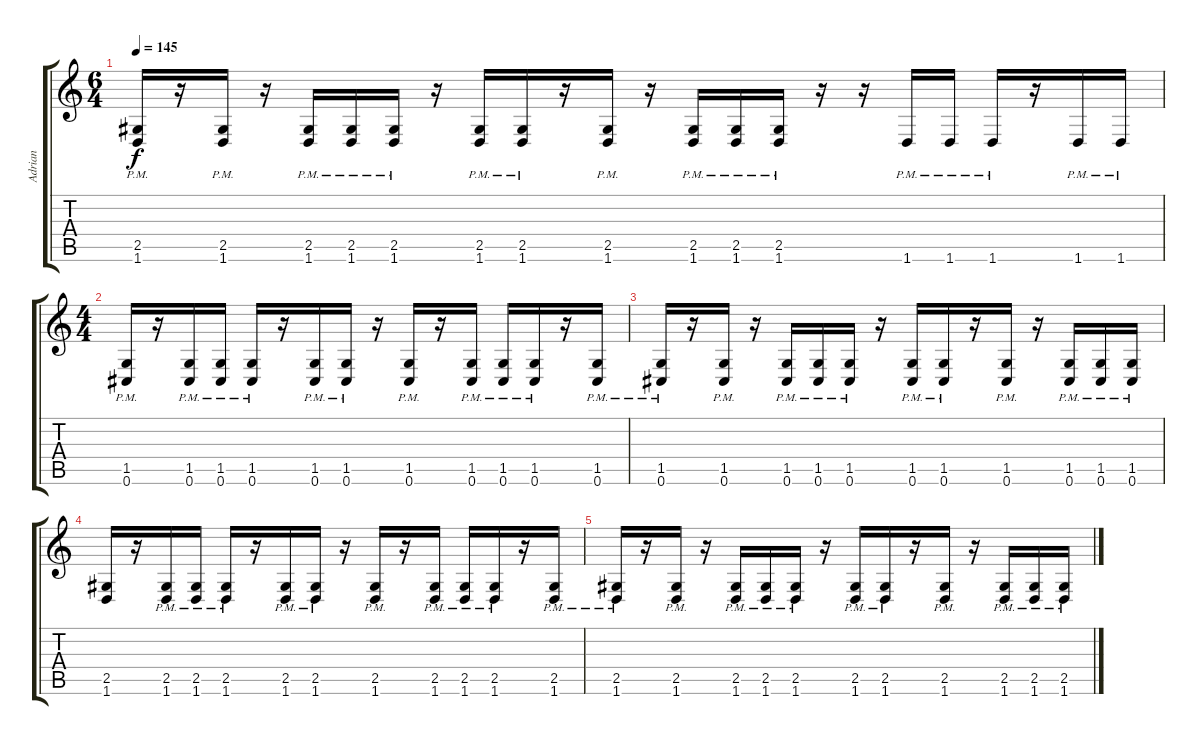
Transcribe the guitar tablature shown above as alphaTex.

\track ("Adrian" "Adrian") {instrument distortionguitar}
\staff {score tabs}
\tuning (Db4 Ab3 E3 B2 Gb2 Db2) {hide}
\ts (6 4)
\tempo 145
\clef g2
\ks c
(2.5 1.6{pm}).16{dy f} r.16 (2.5 1.6{pm}).16 r.16 (2.5 1.6{pm}).16 (2.5 1.6{pm}).16 (2.5 1.6{pm}).16 r.16 (2.5 1.6{pm}).16 (2.5 1.6{pm}).16 r.16 (2.5 1.6{pm}).16 r.16 (2.5 1.6{pm}).16 (2.5 1.6{pm}).16 (2.5 1.6{pm}).16 r.16 r.16 1.6{pm}.16 1.6{pm}.16 1.6{pm}.16 r.16 1.6{pm}.16 1.6{pm}.16 |
\ts (4 4)
(1.5 0.6{pm}).16 r.16 (1.5 0.6{pm}).16 (1.5 0.6{pm}).16 (1.5 0.6{pm}).16 r.16 (1.5 0.6{pm}).16 (1.5 0.6{pm}).16 r.16 (1.5 0.6{pm}).16 r.16 (1.5 0.6{pm}).16 (1.5 0.6{pm}).16 (1.5 0.6{pm}).16 r.16 (1.5 0.6{pm}).16 |
(1.5 0.6{pm}).16 r.16 (1.5 0.6{pm}).16 r.16 (1.5 0.6{pm}).16 (1.5 0.6{pm}).16 (1.5 0.6{pm}).16 r.16 (1.5 0.6{pm}).16 (1.5 0.6{pm}).16 r.16 (1.5 0.6{pm}).16 r.16 (1.5 0.6{pm}).16 (1.5 0.6{pm}).16 (1.5 0.6{pm}).16 |
(2.5 1.6).16 r.16 (2.5 1.6{pm}).16 (2.5 1.6{pm}).16 (2.5 1.6{pm}).16 r.16 (2.5 1.6{pm}).16 (2.5 1.6{pm}).16 r.16 (2.5 1.6{pm}).16 r.16 (2.5 1.6{pm}).16 (2.5 1.6{pm}).16 (2.5 1.6{pm}).16 r.16 (2.5 1.6{pm}).16 |
(2.5 1.6{pm}).16 r.16 (2.5 1.6{pm}).16 r.16 (2.5 1.6{pm}).16 (2.5 1.6{pm}).16 (2.5 1.6{pm}).16 r.16 (2.5 1.6{pm}).16 (2.5 1.6{pm}).16 r.16 (2.5 1.6{pm}).16 r.16 (2.5 1.6{pm}).16 (2.5 1.6{pm}).16 (2.5 1.6{pm}).16
